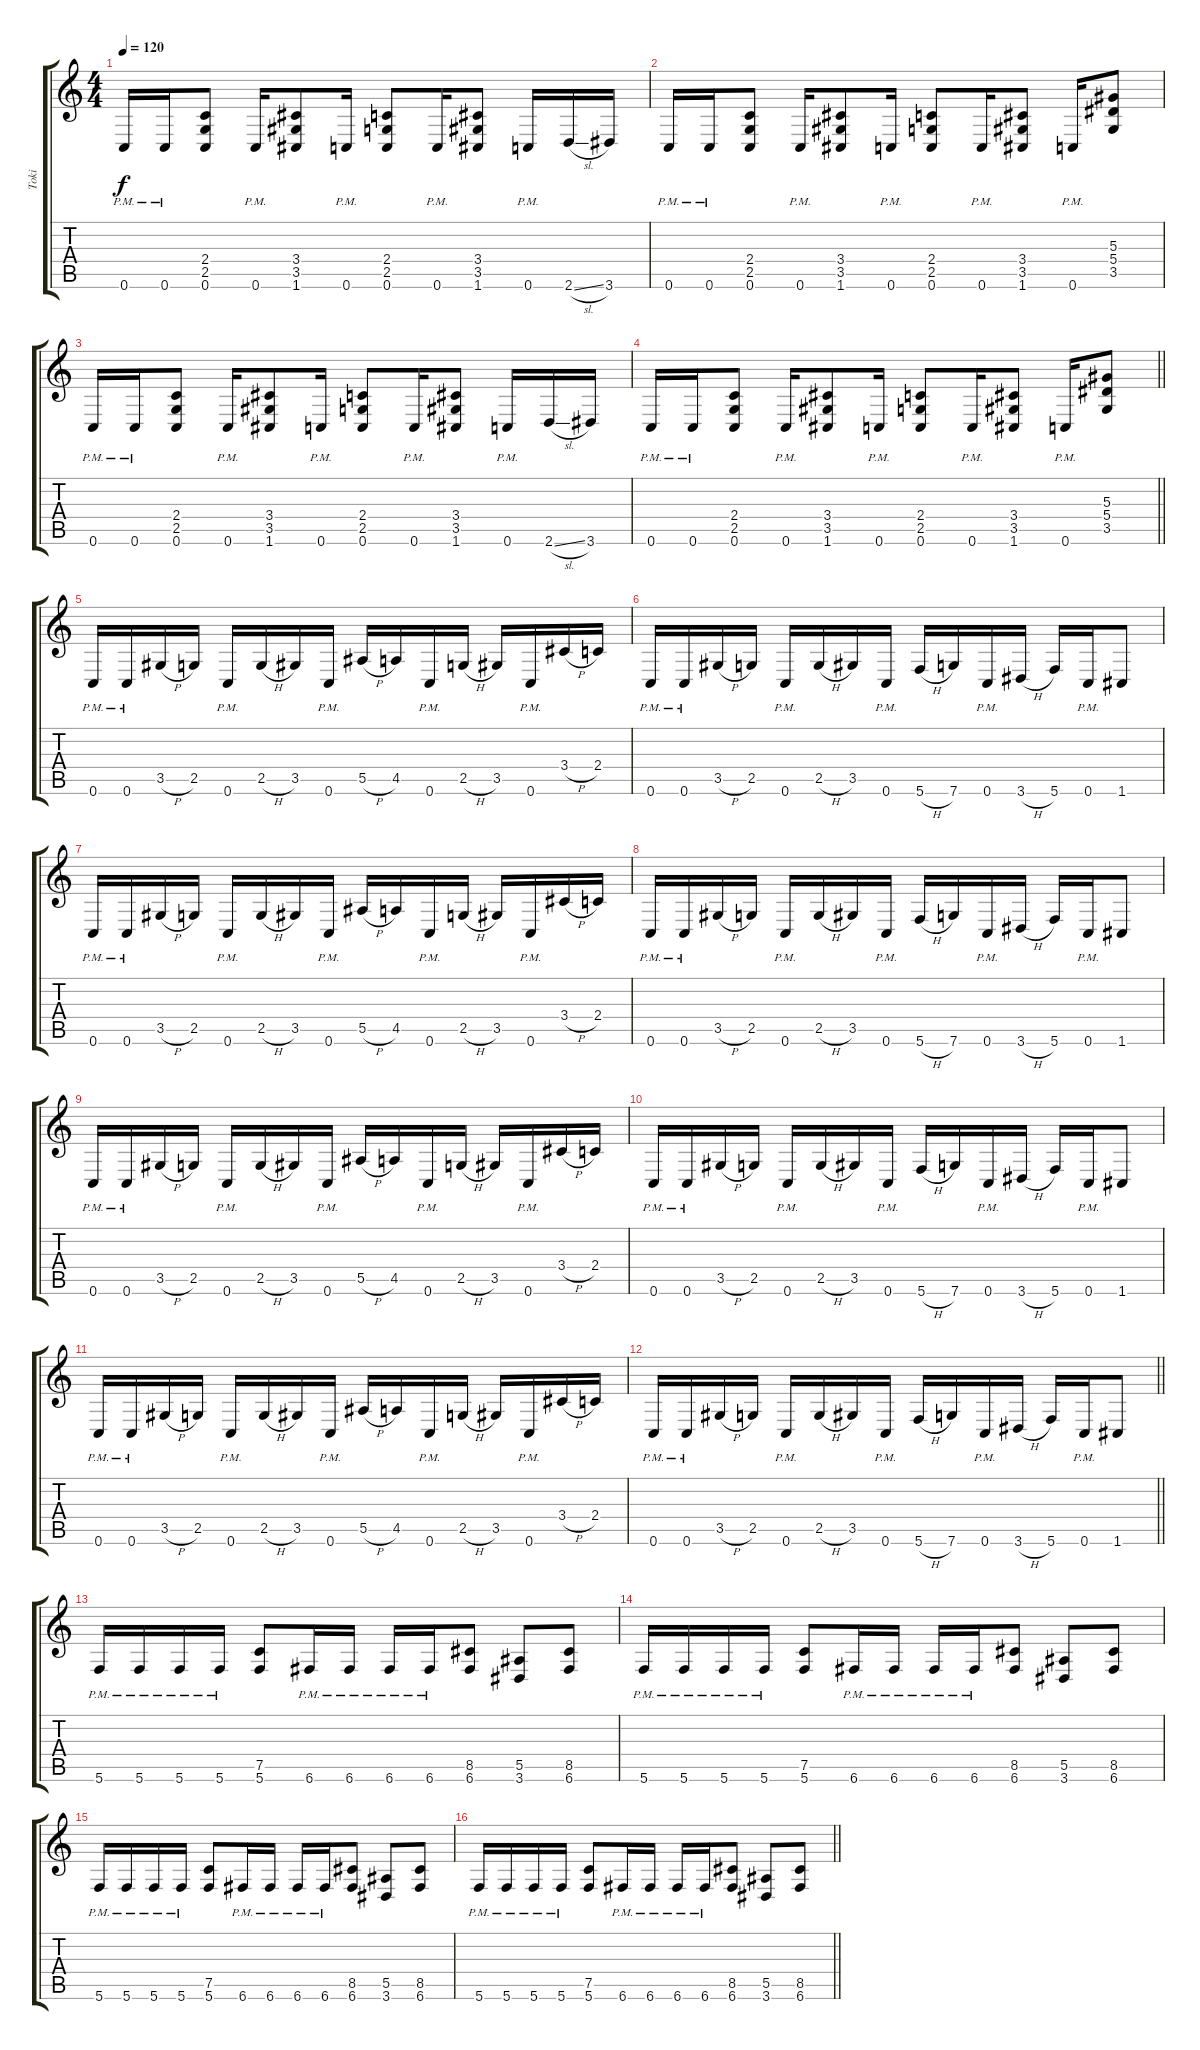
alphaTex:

\track ("Toki" "Toki") {instrument distortionguitar}
\staff {score tabs}
\tuning (C4 G3 Eb3 Bb2 F2 C2) {hide}
\ts (4 4)
\tempo 120
\clef g2
\ks c
0.6{pm}.16{dy f} 0.6{pm}.16 (2.4 2.5 0.6).8 0.6{pm}.16 (3.4 3.5 1.6).8 0.6{pm}.16 (2.4 2.5 0.6).8 0.6{pm}.16 (3.4 3.5 1.6).8 0.6{pm}.16 2.6{sl}.16 3.6.16 |
0.6{pm}.16 0.6{pm}.16 (2.4 2.5 0.6).8 0.6{pm}.16 (3.4 3.5 1.6).8 0.6{pm}.16 (2.4 2.5 0.6).8 0.6{pm}.16 (3.4 3.5 1.6).8 0.6{pm}.16 (5.3 5.4 3.5).8 |
0.6{pm}.16 0.6{pm}.16 (2.4 2.5 0.6).8 0.6{pm}.16 (3.4 3.5 1.6).8 0.6{pm}.16 (2.4 2.5 0.6).8 0.6{pm}.16 (3.4 3.5 1.6).8 0.6{pm}.16 2.6{sl}.16 3.6.16 |
\barLineRight lightlight
0.6{pm}.16 0.6{pm}.16 (2.4 2.5 0.6).8 0.6{pm}.16 (3.4 3.5 1.6).8 0.6{pm}.16 (2.4 2.5 0.6).8 0.6{pm}.16 (3.4 3.5 1.6).8 0.6{pm}.16 (5.3 5.4 3.5).8 |
0.6{pm}.16 0.6{pm}.16 3.5{h}.16 2.5.16 0.6{pm}.16 2.5{h}.16 3.5.16 0.6{pm}.16 5.5{h}.16 4.5.16 0.6{pm}.16 2.5{h}.16 3.5.16 0.6{pm}.16 3.4{h}.16 2.4.16 |
0.6{pm}.16 0.6{pm}.16 3.5{h}.16 2.5.16 0.6{pm}.16 2.5{h}.16 3.5.16 0.6{pm}.16 5.6{h}.16 7.6.16 0.6{pm}.16 3.6{h}.16 5.6.16 0.6{pm}.16 1.6.8 |
0.6{pm}.16 0.6{pm}.16 3.5{h}.16 2.5.16 0.6{pm}.16 2.5{h}.16 3.5.16 0.6{pm}.16 5.5{h}.16 4.5.16 0.6{pm}.16 2.5{h}.16 3.5.16 0.6{pm}.16 3.4{h}.16 2.4.16 |
0.6{pm}.16 0.6{pm}.16 3.5{h}.16 2.5.16 0.6{pm}.16 2.5{h}.16 3.5.16 0.6{pm}.16 5.6{h}.16 7.6.16 0.6{pm}.16 3.6{h}.16 5.6.16 0.6{pm}.16 1.6.8 |
0.6{pm}.16 0.6{pm}.16 3.5{h}.16 2.5.16 0.6{pm}.16 2.5{h}.16 3.5.16 0.6{pm}.16 5.5{h}.16 4.5.16 0.6{pm}.16 2.5{h}.16 3.5.16 0.6{pm}.16 3.4{h}.16 2.4.16 |
0.6{pm}.16 0.6{pm}.16 3.5{h}.16 2.5.16 0.6{pm}.16 2.5{h}.16 3.5.16 0.6{pm}.16 5.6{h}.16 7.6.16 0.6{pm}.16 3.6{h}.16 5.6.16 0.6{pm}.16 1.6.8 |
0.6{pm}.16 0.6{pm}.16 3.5{h}.16 2.5.16 0.6{pm}.16 2.5{h}.16 3.5.16 0.6{pm}.16 5.5{h}.16 4.5.16 0.6{pm}.16 2.5{h}.16 3.5.16 0.6{pm}.16 3.4{h}.16 2.4.16 |
\barLineRight lightlight
0.6{pm}.16 0.6{pm}.16 3.5{h}.16 2.5.16 0.6{pm}.16 2.5{h}.16 3.5.16 0.6{pm}.16 5.6{h}.16 7.6.16 0.6{pm}.16 3.6{h}.16 5.6.16 0.6{pm}.16 1.6.8 |
5.6{pm}.16 5.6{pm}.16 5.6{pm}.16 5.6{pm}.16 (7.5 5.6).8 6.6{pm}.16 6.6{pm}.16 6.6{pm}.16 6.6{pm}.16 (8.5 6.6).8 (5.5 3.6).8 (8.5 6.6).8 |
5.6{pm}.16 5.6{pm}.16 5.6{pm}.16 5.6{pm}.16 (7.5 5.6).8 6.6{pm}.16 6.6{pm}.16 6.6{pm}.16 6.6{pm}.16 (8.5 6.6).8 (5.5 3.6).8 (8.5 6.6).8 |
5.6{pm}.16 5.6{pm}.16 5.6{pm}.16 5.6{pm}.16 (7.5 5.6).8 6.6{pm}.16 6.6{pm}.16 6.6{pm}.16 6.6{pm}.16 (8.5 6.6).8 (5.5 3.6).8 (8.5 6.6).8 |
\barLineRight lightlight
5.6{pm}.16 5.6{pm}.16 5.6{pm}.16 5.6{pm}.16 (7.5 5.6).8 6.6{pm}.16 6.6{pm}.16 6.6{pm}.16 6.6{pm}.16 (8.5 6.6).8 (5.5 3.6).8 (8.5 6.6).8
